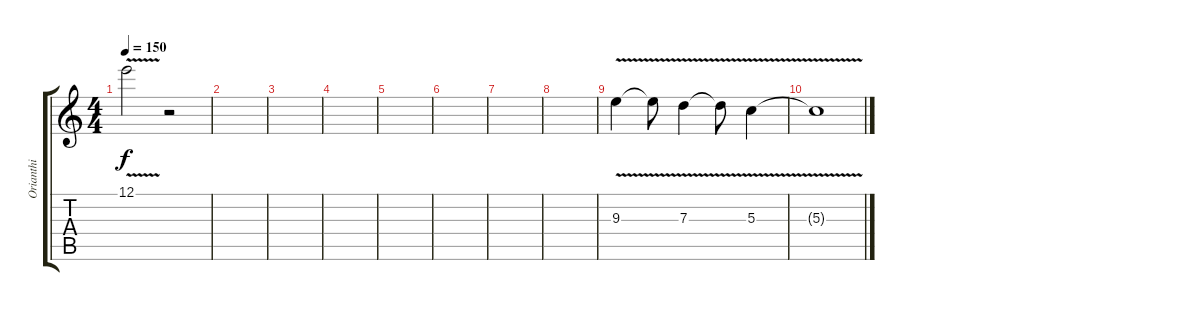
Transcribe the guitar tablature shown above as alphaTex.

\track ("Orianthi" "Orianthi") {instrument overdrivenguitar}
\staff {score tabs}
\tuning (E4 B3 G3 D3 A2 E2) {hide}
\ts (4 4)
\tempo 150
\clef g2
\ks c
12.1{v}.2{dy f} r.2 |
|
|
|
|
|
|
|
9.3{v}.4 9.3{t}.8 7.3{v}.4 7.3{t}.8 5.3{v}.4 |
5.3{t}.1
